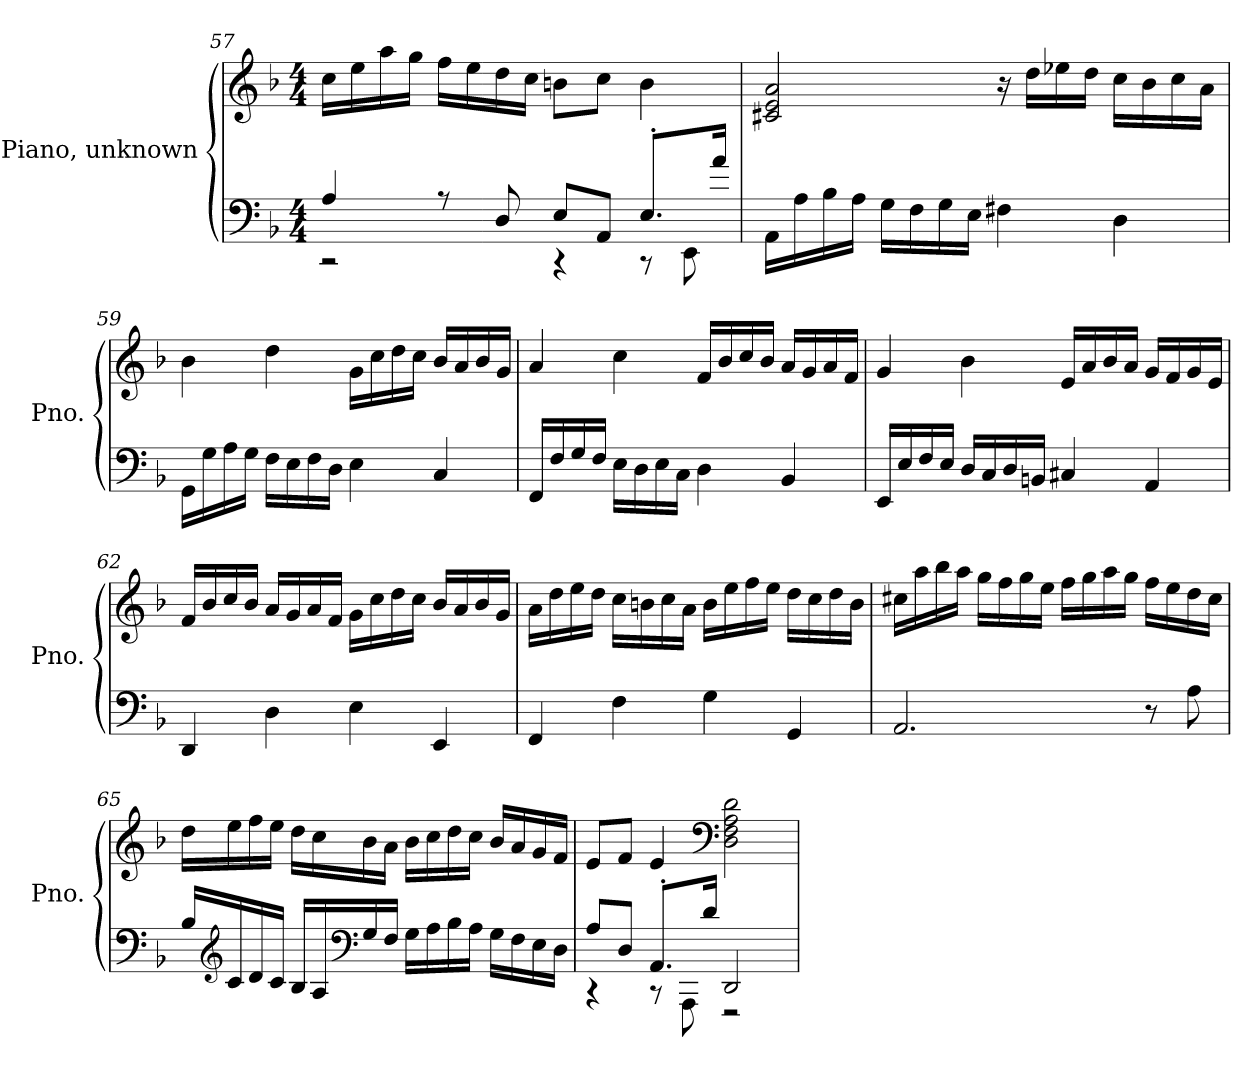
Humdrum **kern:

**kern	**kern
*part1	*part1
*staff2	*staff1
*I"Piano, unknown	*
*I'Pno.	*
!!LO:PB:g=z
*clefF4	*clefG2
*k[b-]	*k[b-]
*M4/4	*M4/4
=57	=57
*^	*
4A/	2r	16cc\LL
.	.	16ee\
.	.	16aa\
.	.	16gg\JJ
8r	.	16ff\LL
.	.	16ee\
8D/	.	16dd\
.	.	16cc\JJ
8E/L	4r	8bn\L
8AA/J	.	8cc\J
8.E'/L	8r	4b\
.	8EE\	.
16a/Jk	.	.
*v	*v	*
=58	=58
16AA\LL	2c#X/ 2e/ 2a/
16A\	.
16B-\	.
16A\JJ	.
16G\LL	.
16F\	.
16G\	.
16E\JJ	.
4F#X\	16r
.	16dd\LL
.	16ee-X\
.	16dd\JJ
4D\	16cc\LL
.	16b-\
.	16cc\
.	16a\JJ
!!LO:LB:g=z
=59	=59
16GG\LL	4b-\
16G\	.
16A\	.
16G\JJ	.
16F\LL	4dd\
16E\	.
16F\	.
16D\JJ	.
4E\	16g\LL
.	16cc\
.	16dd\
.	16cc\JJ
4C/	16b-/LL
.	16a/
.	16b-/
.	16g/JJ
=60	=60
16FF/LL	4a/
16F/	.
16G/	.
16F/JJ	.
16E\LL	4cc\
16D\	.
16E\	.
16C\JJ	.
4D\	16f/LL
.	16b-/
.	16cc/
.	16b-/JJ
4BB-/	16a/LL
.	16g/
.	16a/
.	16f/JJ
!!LO:LB:g=z
=61	=61
16EE/LL	4g/
16E/	.
16F/	.
16E/JJ	.
16D/LL	4b-\
16C/	.
16D/	.
16BBn/JJ	.
4C#X/	16e/LL
.	16a/
.	16b-/
.	16a/JJ
4AA/	16g/LL
.	16f/
.	16g/
.	16e/JJ
=62	=62
4DD/	16f/LL
.	16b-/
.	16cc/
.	16b-/JJ
4D\	16a/LL
.	16g/
.	16a/
.	16f/JJ
4E\	16g\LL
.	16cc\
.	16dd\
.	16cc\JJ
4EE/	16b-/LL
.	16a/
.	16b-/
.	16g/JJ
!!LO:LB:g=z
=63	=63
4FF/	16a\LL
.	16dd\
.	16ee\
.	16dd\JJ
4F\	16cc\LL
.	16bn\
.	16cc\
.	16a\JJ
4G\	16b\LL
.	16ee\
.	16ff\
.	16ee\JJ
4GG/	16dd\LL
.	16cc\
.	16dd\
.	16b\JJ
=64	=64
2.AA/	16cc#X\LL
.	16aa\
.	16bb-\
.	16aa\JJ
.	16gg\LL
.	16ff\
.	16gg\
.	16ee\JJ
.	16ff\LL
.	16gg\
.	16aa\
.	16gg\JJ
8r	16ff\LL
.	16ee\
8A\	16dd\
.	16cc#\JJ
!!LO:LB:g=z
=65	=65
16B-/LL	16dd\LL
*clefG2	*
16c/	16ee\
16d/	16ff\
16c/JJ	16ee\JJ
16B-/LL	16dd\LL
16A/	16cc\
*clefF4	*
16G/	16b-\
16F/JJ	16a\JJ
16G\LL	16b-\LL
16A\	16cc\
16B-\	16dd\
16A\JJ	16cc\JJ
16G\LL	16b-/LL
16F\	16a/
16E\	16g/
16D\JJ	16f/JJ
=66	=66
*^	*
8A/L	4r	8e/L
8D/J	.	8f/J
8.AA'/L	8r	4e/
.	8AAA\	.
16d/Jk	.	.
*	*	*clefF4
2DD/	2r	2D\ 2F\ 2A\ 2d\
*v	*v	*
=	=
*-	*-
